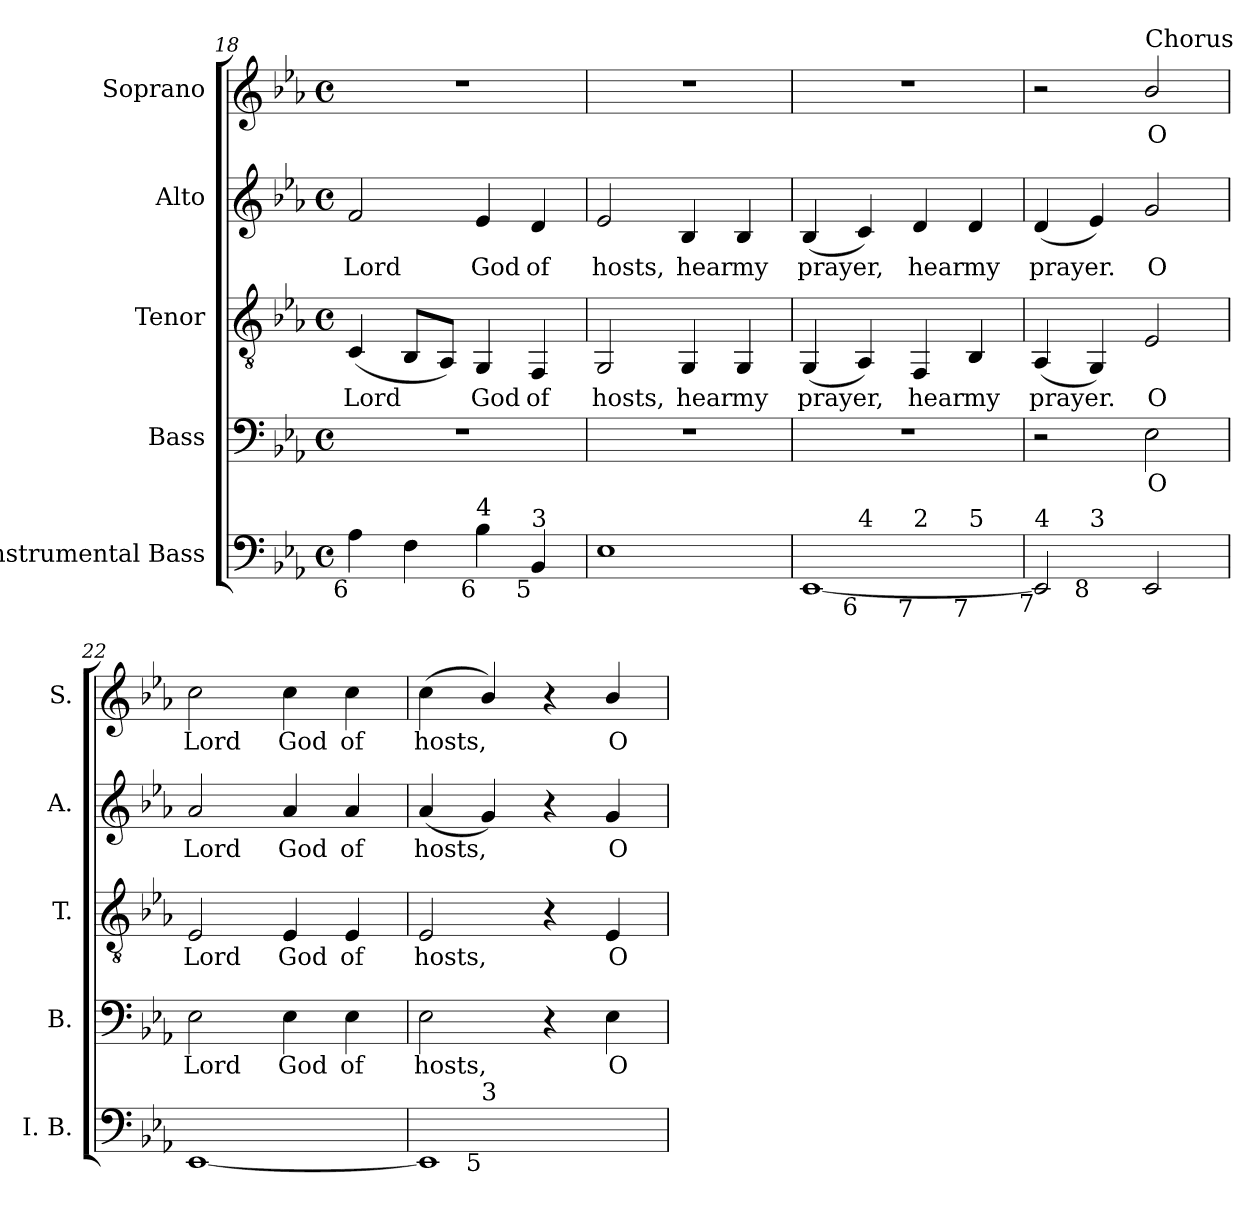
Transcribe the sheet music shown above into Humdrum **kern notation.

**kern	**kern	**text	**kern	**text	**kern	**text	**kern	**text
*part5	*part4	*part4	*part3	*part3	*part2	*part2	*part1	*part1
*staff5	*staff4	*staff4	*staff3	*staff3	*staff2	*staff2	*staff1	*staff1
*I"Instrumental Bass	*I"Bass	*	*I"Tenor	*	*I"Alto	*	*I"Soprano	*
*I'I. B.	*I'B.	*	*I'T.	*	*I'A.	*	*I'S.	*
!!LO:LB:g=z
*clefF4	*clefF4	*	*clefGv2	*	*clefG2	*	*clefG2	*
*k[b-e-a-]	*k[b-e-a-]	*	*k[b-e-a-]	*	*k[b-e-a-]	*	*k[b-e-a-]	*
*E-:	*E-:	*	*E-:	*	*E-:	*	*E-:	*
*M4/4	*M4/4	*	*M4/4	*	*M4/4	*	*M4/4	*
*met(c)	*met(c)	*	*met(c)	*	*met(c)	*	*met(c)	*
=18	=18	=18	=18	=18	=18	=18	=18	=18
!	!	!	!	!LO:LY:b:color=#000000	!	!	!	!
!LO:TX:b:rj:t=6	!	!	!	!	!	!	!	!
!	!	!	!	!	!	!LO:LY:b:color=#000000	!	!
4A-i\	1r	.	(4Ci/	Lord	2fi/	Lord	1r	.
4Fi\	.	.	8BB-i/L	.	.	.	.	.
.	.	.	8AA-i/J)	.	.	.	.	.
!	!	!	!	!LO:LY:b:color=#000000	!	!	!	!
!LO:TX:b:rj:t=6	!	!	!	!	!	!	!	!
!LO:TX:t=4	!	!	!	!	!	!	!	!
!	!	!	!	!	!	!LO:LY:b:color=#000000	!	!
4B-i\	.	.	4GGi/	God	4e-i/	God	.	.
!	!	!	!	!LO:LY:b:color=#000000	!	!	!	!
!LO:TX:b:rj:t=5	!	!	!	!	!	!	!	!
!LO:TX:t=3	!	!	!	!	!	!	!	!
!	!	!	!	!	!	!LO:LY:b:color=#000000	!	!
4BB-i/	.	.	4FFi/	of	4di/	of	.	.
=19	=19	=19	=19	=19	=19	=19	=19	=19
!	!	!	!	!LO:LY:b:color=#000000	!	!	!	!
!	!	!	!	!	!	!LO:LY:b:color=#000000	!	!
1E-i	1r	.	2GGi/	hosts,	2e-i/	hosts,	1r	.
!	!	!	!	!LO:LY:b:color=#000000	!	!	!	!
!	!	!	!	!	!	!LO:LY:b:color=#000000	!	!
.	.	.	4GGi/	hear	4B-i/	hear	.	.
!	!	!	!	!LO:LY:b:color=#000000	!	!	!	!
!	!	!	!	!	!	!LO:LY:b:color=#000000	!	!
.	.	.	4GGi/	my	4B-i/	my	.	.
=20	=20	=20	=20	=20	=20	=20	=20	=20
!	!	!	!	!LO:LY:b:color=#000000	!	!	!	!
!LO:TX:b:rj:t=5	!	!	!	!	!	!	!	!
!LO:TX:t=3	!	!	!	!	!	!	!	!
!	!	!	!	!	!	!LO:LY:b:color=#000000	!	!
*^	*	*	*	*	*	*	*	*
*	*^	*	*	*	*	*	*	*	*
*	*	*^	*	*	*	*	*	*	*	*
[1EE-i	4ryy	2ryy	2.ryy	1r	.	(4GGi/	prayer,	(4B-i/	prayer,	1r	.
!	!LO:TX:b:rj:t=6	!	!	!	!	!	!	!	!	!	!
!	!LO:TX:t=4	!	!	!	!	!	!	!	!	!	!
.	2.ryy	.	.	.	.	4AA-i/)	.	4ci/)	.	.	.
!	!	!	!	!	!	!	!LO:LY:b:color=#000000	!	!	!	!
!	!	!LO:TX:b:rj:t=7	!	!	!	!	!	!	!	!	!
!	!	!LO:TX:t=2	!	!	!	!	!	!	!	!	!
!	!	!	!	!	!	!	!	!	!LO:LY:b:color=#000000	!	!
.	.	2ryy	.	.	.	4FFi/	hear	4di/	hear	.	.
!	!	!	!	!	!	!	!LO:LY:b:color=#000000	!	!	!	!
!	!	!	!LO:TX:b:rj:t=7	!	!	!	!	!	!	!	!
!	!	!	!LO:TX:t=5	!	!	!	!	!	!	!	!
!	!	!	!	!	!	!	!	!	!LO:LY:b:color=#000000	!	!
.	.	.	4ryy	.	.	4BB-i/	my	4di/	my	.	.
*v	*v	*v	*v	*	*	*	*	*	*	*	*
=21	=21	=21	=21	=21	=21	=21	=21	=21
*^	*	*	*	*	*	*	*	*
*	*^	*	*	*	*	*	*	*	*
*	*	*^	*	*	*	*	*	*	*	*
!	!	!	!	!	!	!	!LO:LY:b:color=#000000	!	!	!	!
*v	*v	*v	*v	*	*	*	*	*	*	*	*
*^	*	*	*	*	*	*	*	*
*	*^	*	*	*	*	*	*	*	*
*	*	*^	*	*	*	*	*	*	*	*
!LO:TX:b:rj:t=7	!	!	!	!	!	!	!	!	!	!	!
!LO:TX:t=4	!	!	!	!	!	!	!	!	!	!	!
!	!	!	!	!	!	!	!	!	!LO:LY:b:color=#000000	!	!
*	*v	*v	*v	*	*	*	*	*	*	*	*
2EE-i/]	4ryy	2r	.	(4AA-i/	prayer.	(4di/	prayer.	2r	.
!	!LO:TX:b:rj:t=8	!	!	!	!	!	!	!	!
!	!LO:TX:t=3	!	!	!	!	!	!	!	!
.	2.ryy	.	.	4GGi/)	.	4e-i/)	.	.	.
!	!	!	!LO:LY:b:color=#000000	!	!	!	!	!	!
!	!	!	!	!	!LO:LY:b:color=#000000	!	!	!	!
!	!	!	!	!	!	!	!LO:LY:b:color=#000000	!	!
!	!	!	!	!	!	!	!	!LO:TX:a:t=Chorus	!
!	!	!	!	!	!	!	!	!	!LO:LY:b:color=#000000
2EE-i/	.	2E-i\	O	2E-i/	O	2gi/	O	2b-i/	O
*v	*v	*	*	*	*	*	*	*	*
=22	=22	=22	=22	=22	=22	=22	=22	=22
*^	*	*	*	*	*	*	*	*
!	!	!	!LO:LY:b:color=#000000	!	!	!	!	!	!
*v	*v	*	*	*	*	*	*	*	*
*^	*	*	*	*	*	*	*	*
!	!	!	!	!	!LO:LY:b:color=#000000	!	!	!	!
*v	*v	*	*	*	*	*	*	*	*
*^	*	*	*	*	*	*	*	*
!	!	!	!	!	!	!	!LO:LY:b:color=#000000	!	!
*v	*v	*	*	*	*	*	*	*	*
*^	*	*	*	*	*	*	*	*
!LO:TX:b:rj:t=6	!	!	!	!	!	!	!	!	!
!LO:TX:t=4	!	!	!	!	!	!	!	!	!
!	!	!	!	!	!	!	!	!	!LO:LY:b:color=#000000
*v	*v	*	*	*	*	*	*	*	*
[1EE-i	2E-i\	Lord	2E-i/	Lord	2a-i/	Lord	2cci\	Lord
!	!	!LO:LY:b:color=#000000	!	!	!	!	!	!
!	!	!	!	!LO:LY:b:color=#000000	!	!	!	!
!	!	!	!	!	!	!LO:LY:b:color=#000000	!	!
!	!	!	!	!	!	!	!	!LO:LY:b:color=#000000
.	4E-i\	God	4E-i/	God	4a-i/	God	4cci\	God
!	!	!LO:LY:b:color=#000000	!	!	!	!	!	!
!	!	!	!	!LO:LY:b:color=#000000	!	!	!	!
!	!	!	!	!	!	!LO:LY:b:color=#000000	!	!
!	!	!	!	!	!	!	!	!LO:LY:b:color=#000000
.	4E-i\	of	4E-i/	of	4a-i/	of	4cci\	of
=23	=23	=23	=23	=23	=23	=23	=23	=23
!	!	!LO:LY:b:color=#000000	!	!	!	!	!	!
!	!	!	!	!LO:LY:b:color=#000000	!	!	!	!
!	!	!	!	!	!	!LO:LY:b:color=#000000	!	!
!LO:TX:b:rj:t=6	!	!	!	!	!	!	!	!
!LO:TX:t=4	!	!	!	!	!	!	!	!
!	!	!	!	!	!	!	!	!LO:LY:b:color=#000000
*^	*	*	*	*	*	*	*	*
1EE-i]	4ryy	2E-i\	hosts,	2E-i/	hosts,	(4a-i/	hosts,	(4cci\	hosts,
!	!LO:TX:b:rj:t=5	!	!	!	!	!	!	!	!
!	!LO:TX:t=3	!	!	!	!	!	!	!	!
.	2.ryy	.	.	.	.	4gi/)	.	4b-i/)	.
.	.	4r	.	4r	.	4r	.	4r	.
!	!	!	!LO:LY:b:color=#000000	!	!	!	!	!	!
!	!	!	!	!	!LO:LY:b:color=#000000	!	!	!	!
!	!	!	!	!	!	!	!LO:LY:b:color=#000000	!	!
!	!	!	!	!	!	!	!	!	!LO:LY:b:color=#000000
.	.	4E-i\	O	4E-i/	O	4gi/	O	4b-i/	O
*v	*v	*	*	*	*	*	*	*	*
=	=	=	=	=	=	=	=	=
*-	*-	*-	*-	*-	*-	*-	*-	*-
